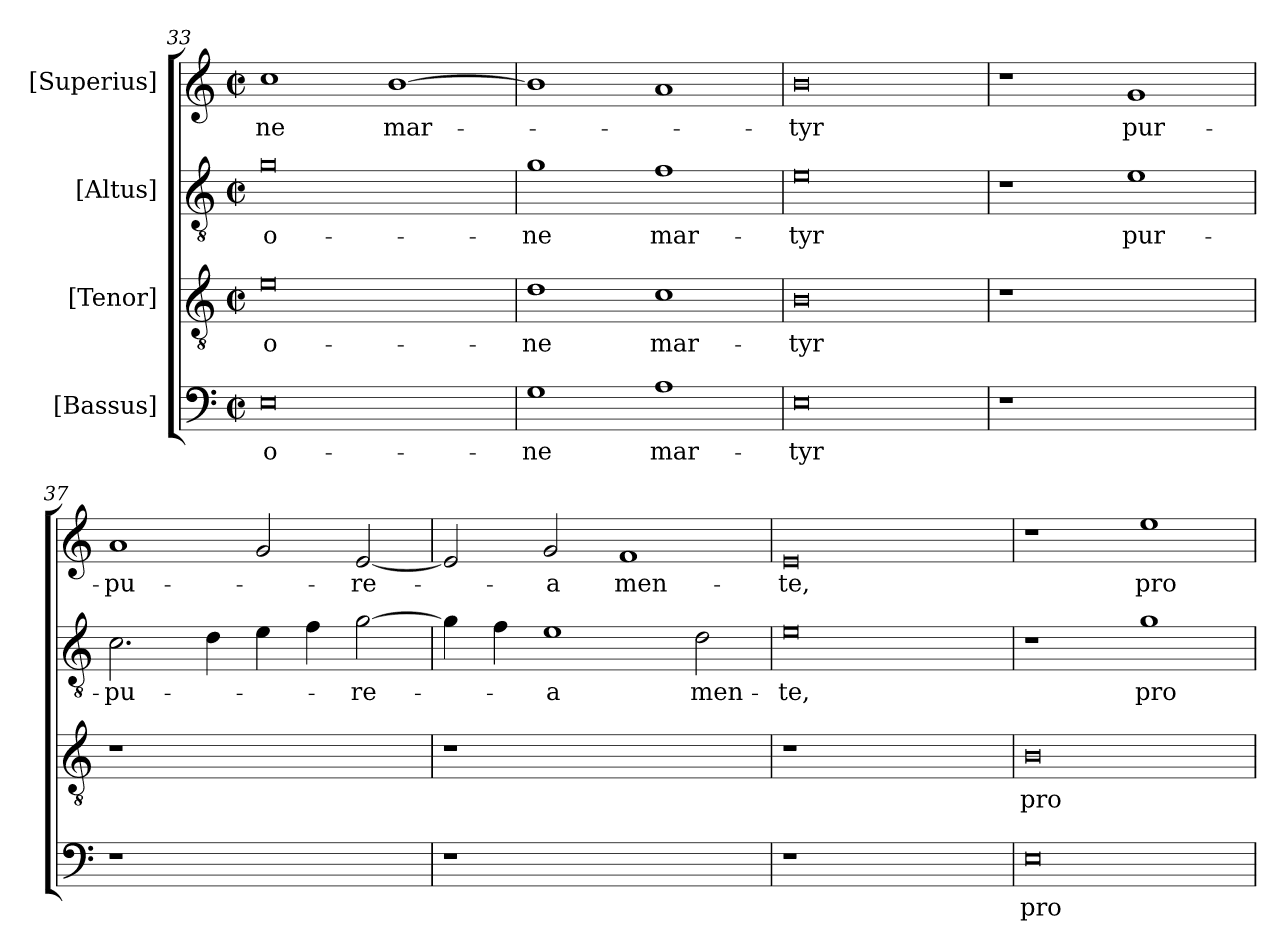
**kern	**text	**kern	**text	**kern	**text	**kern	**text
*part4	*part4	*part3	*part3	*part2	*part2	*part1	*part1
*staff4	*staff4	*staff3	*staff3	*staff2	*staff2	*staff1	*staff1
*I"[Bassus]	*	*I"[Tenor]	*	*I"[Altus]	*	*I"[Superius]	*
*clefF4	*	*clefGv2	*	*clefGv2	*	*clefG2	*
*	*	*ITrd7c12	*	*ITrd7c12	*	*	*
*k[]	*	*k[]	*	*k[]	*	*k[]	*
*C:	*	*C:	*	*C:	*	*C:	*
*M2/2	*	*M2/2	*	*M2/2	*	*M2/2	*
*met(c|)	*	*met(c|)	*	*met(c|)	*	*met(c|)	*
=33	=33	=33	=33	=33	=33	=33	=33
!	!LO:LY:b:color=#000000	!	!	!	!	!	!
!	!	!	!LO:LY:b:color=#000000	!	!	!	!
!	!	!	!	!	!LO:LY:b:color=#000000	!	!
!	!	!	!	!	!	!	!LO:LY:b:color=#000000
0Ei	-o-	0Ei	-o-	0Gi	-o-	1cci	-ne
!	!	!	!	!	!	!	!LO:LY:b:color=#000000
.	.	.	.	.	.	[>1bi	mar-
!!LO:LB:g=z
=34	=34	=34	=34	=34	=34	=34	=34
!	!LO:LY:b:color=#000000	!	!	!	!	!	!
!	!	!	!LO:LY:b:color=#000000	!	!	!	!
!	!	!	!	!	!LO:LY:b:color=#000000	!	!
1Gi	-ne	1Di	-ne	1Gi	-ne	1bi]	.
!	!LO:LY:b:color=#000000	!	!	!	!	!	!
!	!	!	!LO:LY:b:color=#000000	!	!	!	!
!	!	!	!	!	!LO:LY:b:color=#000000	!	!
1Ai	mar-	1Ci	mar-	1Fi	mar-	1ai	.
=35	=35	=35	=35	=35	=35	=35	=35
!	!LO:LY:b:color=#000000	!	!	!	!	!	!
!	!	!	!LO:LY:b:color=#000000	!	!	!	!
!	!	!	!	!	!LO:LY:b:color=#000000	!	!
!	!	!	!	!	!	!	!LO:LY:b:color=#000000
0Ei	-tyr	0BBi	-tyr	0Ei	-tyr	0bi	-tyr
=36	=36	=36	=36	=36	=36	=36	=36
!LO:N:vis=1	!	!LO:N:vis=1	!	!	!	!	!
1r	.	1r	.	1r	.	1r	.
!	!	!	!	!	!LO:LY:b:color=#000000	!	!
!	!	!	!	!	!	!	!LO:LY:b:color=#000000
1ryy	.	1ryy	.	1Ei	pur-	1gi	pur-
=37	=37	=37	=37	=37	=37	=37	=37
!LO:N:vis=1	!	!LO:N:vis=1	!	!	!	!	!
!	!	!	!	!	!LO:LY:b:color=#000000	!	!
!	!	!	!	!	!	!	!LO:LY:b:color=#000000
1r	.	1r	.	2.Ci\	-pu-	1ai	-pu-
.	.	.	.	4Di\	.	.	.
1ryy	.	1ryy	.	4Ei\	.	2gi/	.
.	.	.	.	4Fi\	.	.	.
!	!	!	!	!	!LO:LY:b:color=#000000	!	!
!	!	!	!	!	!	!	!LO:LY:b:color=#000000
.	.	.	.	[>2Gi\	-re-	[<2ei/	-re-
=38	=38	=38	=38	=38	=38	=38	=38
!LO:N:vis=1	!	!LO:N:vis=1	!	!	!	!	!
1r	.	1r	.	4Gi\]	.	2ei/]	.
.	.	.	.	4Fi\	.	.	.
!	!	!	!	!	!LO:LY:b:color=#000000	!	!
!	!	!	!	!	!	!	!LO:LY:b:color=#000000
.	.	.	.	1Ei	-a	2gi/	-a
!	!	!	!	!	!	!	!LO:LY:b:color=#000000
1ryy	.	1ryy	.	.	.	1fi	men-
!	!	!	!	!	!LO:LY:b:color=#000000	!	!
.	.	.	.	2Di\	men-	.	.
=39	=39	=39	=39	=39	=39	=39	=39
!LO:N:vis=1	!	!LO:N:vis=1	!	!	!	!	!
!	!	!	!	!	!LO:LY:b:color=#000000	!	!
!	!	!	!	!	!	!	!LO:LY:b:color=#000000
1r	.	1r	.	0Ei	-te,	0ei	-te,
1ryy	.	1ryy	.	.	.	.	.
=40	=40	=40	=40	=40	=40	=40	=40
!	!LO:LY:b:color=#000000	!	!	!	!	!	!
!	!	!	!LO:LY:b:color=#000000	!	!	!	!
0Ei	pro	0BBi	pro	1r	.	1r	.
!	!	!	!	!	!LO:LY:b:color=#000000	!	!
!	!	!	!	!	!	!	!LO:LY:b:color=#000000
.	.	.	.	1Gi	pro	1eei	pro
=	=	=	=	=	=	=	=
*-	*-	*-	*-	*-	*-	*-	*-
